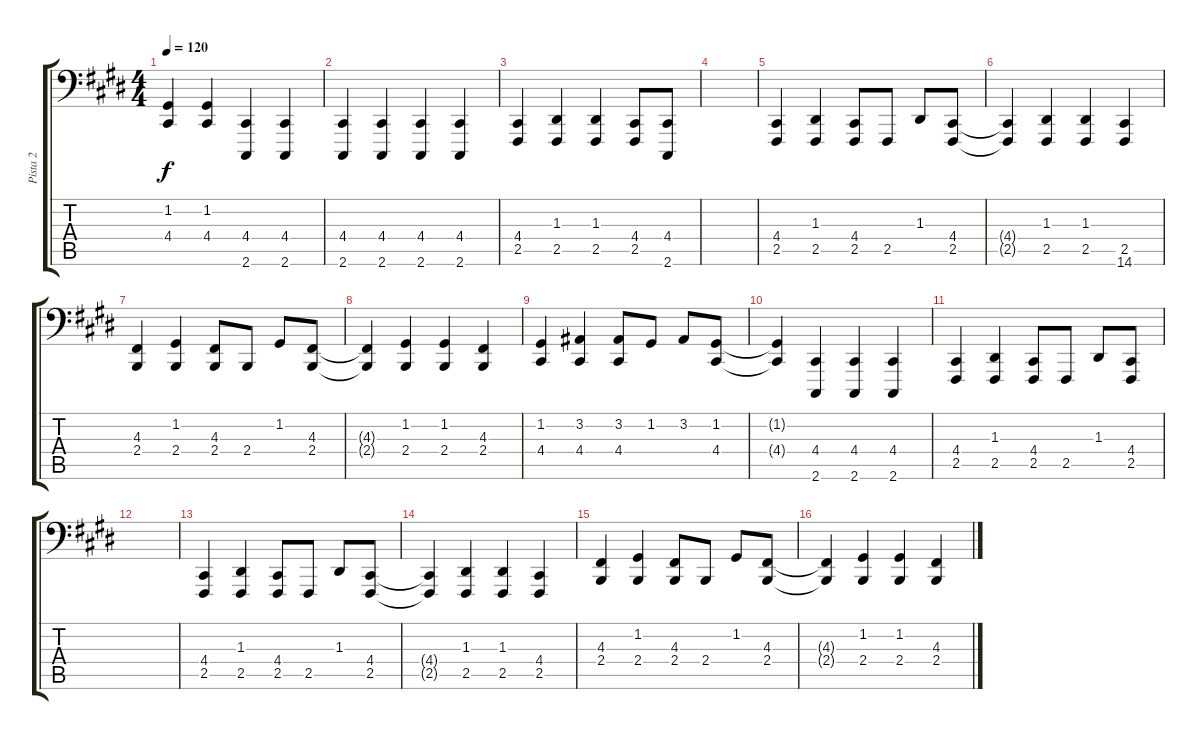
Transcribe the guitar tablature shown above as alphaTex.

\track ("Pista 2" "Pista 2") {instrument acousticgrandpiano}
\staff {score tabs}
\tuning (C3 G2 D2 A1 E1 B0) {hide}
\ts (4 4)
\tempo 120
\clef f4
\ks e
(1.2 4.4).4{dy f} (1.2 4.4).4 (4.4 2.6).4 (4.4 2.6).4 |
(4.4 2.6).4 (4.4 2.6).4 (4.4 2.6).4 (4.4 2.6).4 |
(4.4 2.5).4 (1.3 2.5).4 (1.3 2.5).4 (4.4 2.5).8 (4.4 2.6).8 |
|
(4.4 2.5).4 (1.3 2.5).4 (4.4 2.5).8 2.5.8 1.3.8 (4.4 2.5).8 |
(4.4{t} 2.5{t}).4 (1.3 2.5).4 (1.3 2.5).4 (2.5 14.6).4 |
(4.3 2.4).4 (1.2 2.4).4 (4.3 2.4).8 2.4.8 1.2.8 (4.3 2.4).8 |
(4.3{t} 2.4{t}).4 (1.2 2.4).4 (1.2 2.4).4 (4.3 2.4).4 |
(1.2 4.4).4 (3.2 4.4).4 (3.2 4.4).8 1.2.8 3.2.8 (1.2 4.4).8 |
(1.2{t} 4.4{t}).4 (4.4 2.6).4 (4.4 2.6).4 (4.4 2.6).4 |
(4.4 2.5).4 (1.3 2.5).4 (4.4 2.5).8 2.5.8 1.3.8 (4.4 2.5).8 |
|
(4.4 2.5).4 (1.3 2.5).4 (4.4 2.5).8 2.5.8 1.3.8 (4.4 2.5).8 |
(4.4{t} 2.5{t}).4 (1.3 2.5).4 (1.3 2.5).4 (4.4 2.5).4 |
(4.3 2.4).4 (1.2 2.4).4 (4.3 2.4).8 2.4.8 1.2.8 (4.3 2.4).8 |
(4.3{t} 2.4{t}).4 (1.2 2.4).4 (1.2 2.4).4 (4.3 2.4).4
